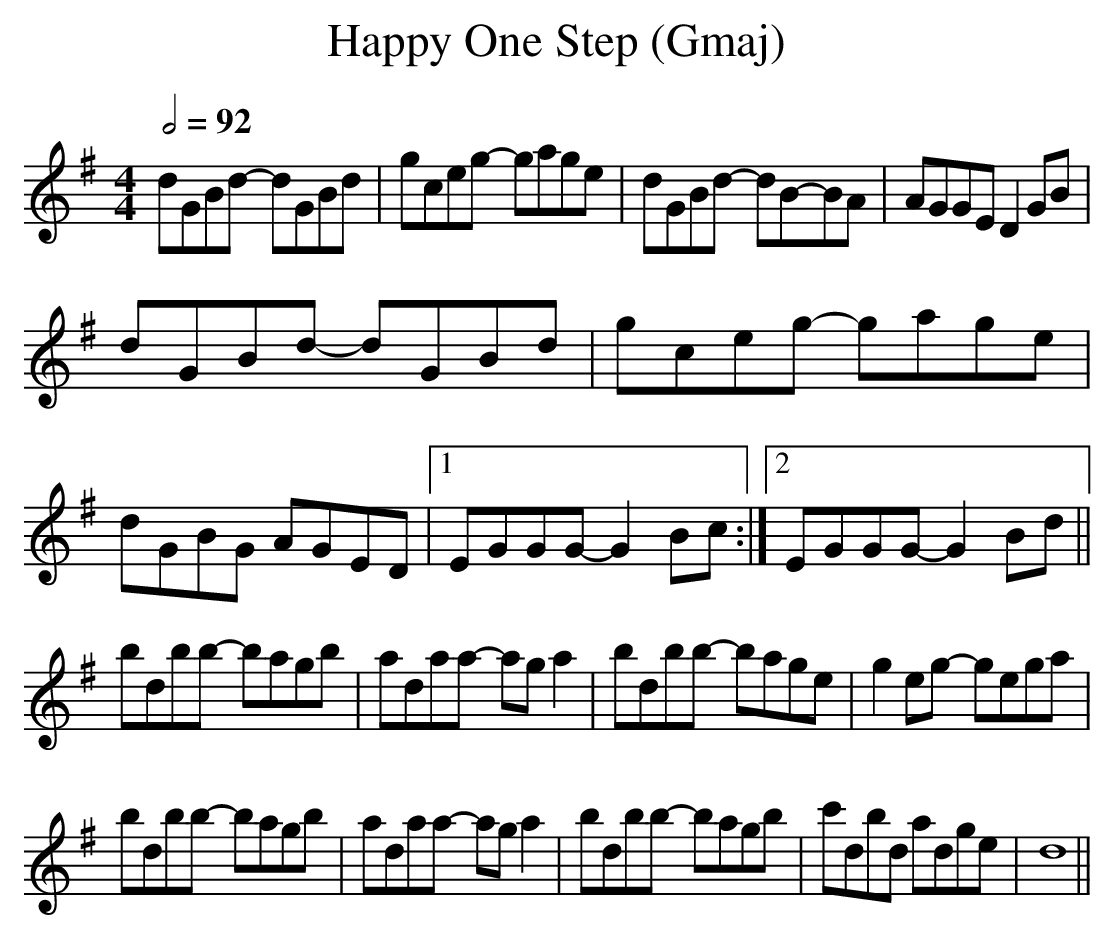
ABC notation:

X:1
T:Happy One Step (Gmaj)
Q:1/2=92
M:4/4
L:1/8
K:Gmaj
dGBd- dGBd|gceg- gage|dGBd- dB-BA|AGGE D2GB|
dGBd- dGBd|gceg- gage|dGBG  AGED|1EGGG- G2Bc:|2EGGG- G2Bd||
bdbb- bagb|adaa- aga2|bdbb- bage|g2eg- gega|
bdbb- bagb|adaa- aga2|bdbb- bagb|c'dbd adge|d8||
